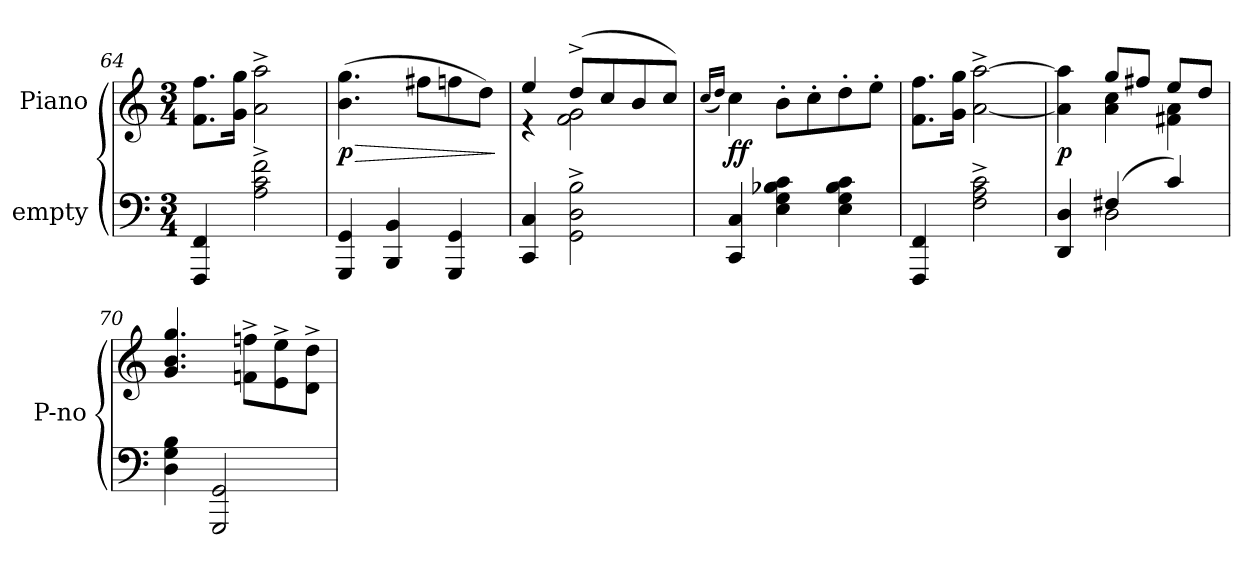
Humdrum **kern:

**kern	**kern	**dynam
*part2	*part1	*part1
*staff2	*staff1	*staff1
*I"empty	*I"Piano	*
*	*I'P-no	*
*clefF4	*clefG2	*
*k[]	*k[]	*
*M3/4	*M3/4	*
=64	=64	=64
4FFF/ 4FF/	8.f\ 8.ff\L	.
.	16g\ 16gg\Jk	.
2A^\ 2c^\ 2f^\	2a^\ 2aa^\	.
=65	=65	=65
!	!	!LO:HP:b
4GGG/ 4GG/	(4.b\ 4.gg\	> p
4BBB/ 4BB/	.	.
.	8ff#X\L	.
4GGG/ 4GG/	8ffn\	.
.	8dd\J)	.
.	.	]
=66	=66	=66
*	*^	*
4CC/ 4C/	4ee/	4r	.
2GG^\ 2D^\ 2B^\	(8dd^/L	2f\ 2g\	.
.	8cc/	.	.
.	8b/	.	.
.	8cc/J)	.	.
*	*v	*v	*
=67	=67	=67
.	(16qqcc/LL	.
.	16qqdd/JJ)	.
4CC/ 4C/	4cc\	ff
4E\ 4G\ 4B-X\ 4c\	8b'\L	.
.	8cc'\	.
4E\ 4G\ 4B-\ 4c\	8dd'\	.
.	8ee'\J	.
!!LO:LB:g=z
=68	=68	=68
4FFF/ 4FF/	8.f\ 8.ff\L	.
.	16g\ 16gg\Jk	.
2F^\ 2A^\ 2c^\	[2a^\ [2aa^\	.
=69	=69	=69
*^	*^	*
4DD/ 4D/	4ryy	4a]\ 4aa]\	4ryy	p
(4F#X/	2D\	8gg/L	4a\ 4cc\	.
.	.	8ff#X/J	.	.
4c/)	.	8ee/L	4f#X\ 4a\	.
.	.	8dd/J	.	.
*v	*v	*	*	*
*	*v	*v	*
=70	=70	=70
4D\ 4G\ 4B\	4.g/ 4.b/ 4.gg/	.
2GGG/ 2GG/	.	.
.	8fn^\ 8ffn^\L	.
.	8e^\ 8ee^\	.
.	8d^\ 8dd^\J	.
=	=	=
*-	*-	*-
